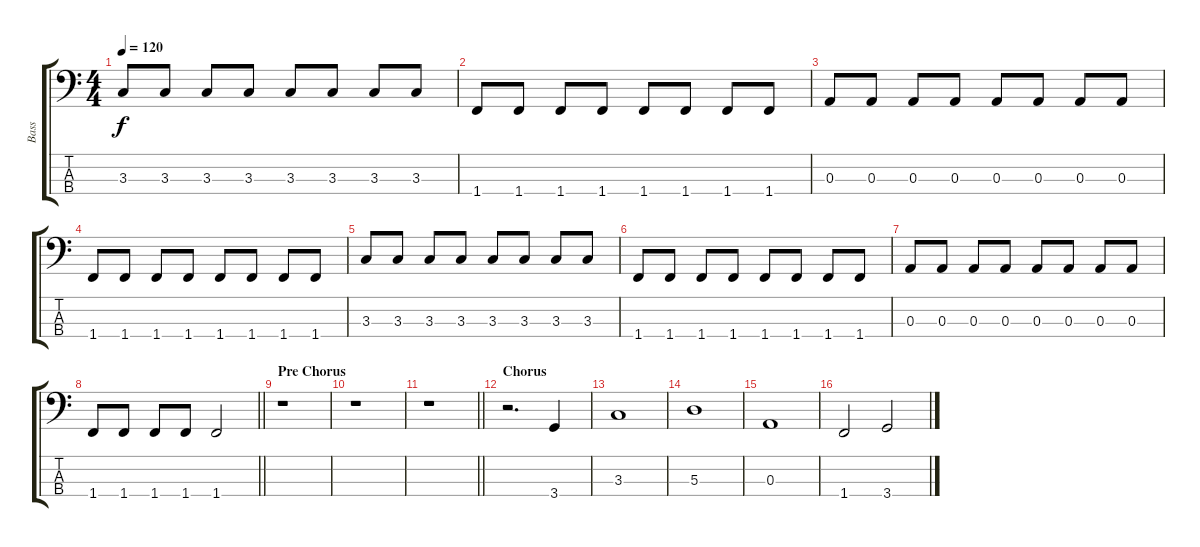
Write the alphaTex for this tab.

\track ("Bass" "Bass") {instrument electricbasspick}
\staff {score tabs}
\tuning (G2 D2 A1 E1) {hide}
\ts (4 4)
\tempo 120
\clef f4
\ks c
3.3.8{dy f} 3.3.8 3.3.8 3.3.8 3.3.8 3.3.8 3.3.8 3.3.8 |
1.4.8 1.4.8 1.4.8 1.4.8 1.4.8 1.4.8 1.4.8 1.4.8 |
0.3.8 0.3.8 0.3.8 0.3.8 0.3.8 0.3.8 0.3.8 0.3.8 |
1.4.8 1.4.8 1.4.8 1.4.8 1.4.8 1.4.8 1.4.8 1.4.8 |
3.3.8 3.3.8 3.3.8 3.3.8 3.3.8 3.3.8 3.3.8 3.3.8 |
1.4.8 1.4.8 1.4.8 1.4.8 1.4.8 1.4.8 1.4.8 1.4.8 |
0.3.8 0.3.8 0.3.8 0.3.8 0.3.8 0.3.8 0.3.8 0.3.8 |
\barLineRight lightlight
1.4.8 1.4.8 1.4.8 1.4.8 1.4.2 |
\section ("" "Pre Chorus")
r.1 |
r.1 |
\barLineRight lightlight
r.1 |
\section ("" "Chorus")
r.2{d} 3.4.4 |
3.3.1 |
5.3.1 |
0.3.1 |
1.4.2 3.4.2
